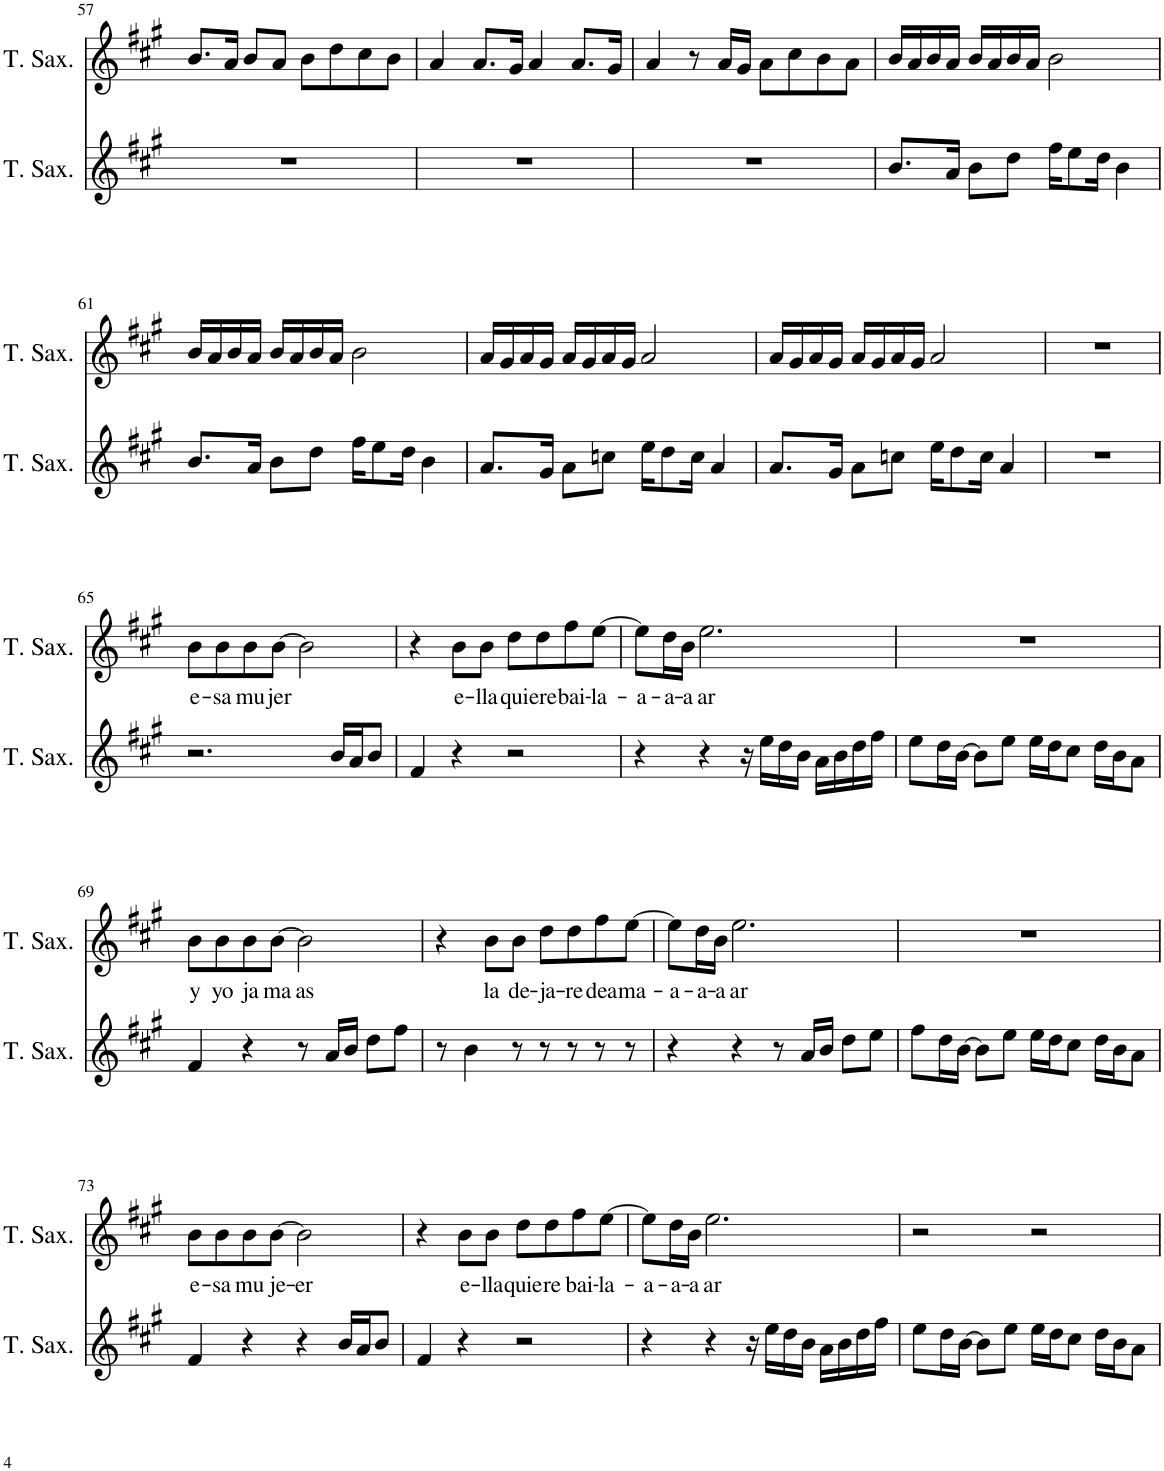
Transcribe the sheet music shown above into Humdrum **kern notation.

**kern	**kern	**text
*part2	*part1	*part1
*staff2	*staff1	*staff1
*I"Tenor Saxophone	*I"Tenor Saxophone	*
*I'T. Sax.	*I'T. Sax.	*
!!LO:PB:g=z
*clefG2	*clefG2	*
*Trd8c14	*Trd8c14	*
*k[f#c#g#]	*k[f#c#g#]	*
*M4/4	*M4/4	*
=57	=57	=57
1r	8.b/L	.
.	16a/Jk	.
.	8b/L	.
.	8a/J	.
.	8b\L	.
.	8dd\	.
.	8cc#\	.
.	8b\J	.
=58	=58	=58
1r	4a/	.
.	8.a/L	.
.	16g#/Jk	.
.	4a/	.
.	8.a/L	.
.	16g#/Jk	.
=59	=59	=59
1r	4a/	.
.	8r	.
.	16a/LL	.
.	16g#/JJ	.
.	8a\L	.
.	8cc#\	.
.	8b\	.
.	8a\J	.
=60	=60	=60
8.b/L	16b/LL	.
.	16a/	.
.	16b/	.
16a/Jk	16a/JJ	.
8b\L	16b/LL	.
.	16a/	.
8dd\J	16b/	.
.	16a/JJ	.
16ff#\KL	2b\	.
8ee\	.	.
16dd\Jk	.	.
4b\	.	.
!!LO:LB:g=z
=61	=61	=61
8.b/L	16b/LL	.
.	16a/	.
.	16b/	.
16a/Jk	16a/JJ	.
8b\L	16b/LL	.
.	16a/	.
8dd\J	16b/	.
.	16a/JJ	.
16ff#\KL	2b\	.
8ee\	.	.
16dd\Jk	.	.
4b\	.	.
=62	=62	=62
8.a/L	16a/LL	.
.	16g#/	.
.	16a/	.
16g#/Jk	16g#/JJ	.
8a\L	16a/LL	.
.	16g#/	.
8ccn\J	16a/	.
.	16g#/JJ	.
16ee\KL	2a/	.
8dd\	.	.
16cc\Jk	.	.
4a/	.	.
=63	=63	=63
8.a/L	16a/LL	.
.	16g#/	.
.	16a/	.
16g#/Jk	16g#/JJ	.
8a\L	16a/LL	.
.	16g#/	.
8ccn\J	16a/	.
.	16g#/JJ	.
16ee\KL	2a/	.
8dd\	.	.
16cc\Jk	.	.
4a/	.	.
=64	=64	=64
1r	1r	.
!!LO:LB:g=z
=65	=65	=65
!	!	!LO:LY:b
2.r	8b\L	e-
!	!	!LO:LY:b
.	8b\	-sa
!	!	!LO:LY:b
.	8b\	mu-
!	!	!LO:LY:b
.	[8b\J	-jer
.	2b\]	.
16b/LL	.	.
16a/J	.	.
8b/J	.	.
=66	=66	=66
4f#/	4r	.
!	!	!LO:LY:b
4r	8b\L	e-
!	!	!LO:LY:b
.	8b\J	-lla
!	!	!LO:LY:b
2r	8dd\L	qui-
!	!	!LO:LY:b
.	8dd\	-ere
!	!	!LO:LY:b
.	8ff#\	bai-
!	!	!LO:LY:b
.	[8ee\J	-la-
=67	=67	=67
!	!	!LO:LY:b
4r	8ee\L]	-a-
!	!	!LO:LY:b
.	16dd\L	-a-
!	!	!LO:LY:b
.	16b\JJ	-a-
!	!	!LO:LY:b
4r	2.ee\	-ar
16r	.	.
16ee\LL	.	.
16dd\	.	.
16b\JJ	.	.
16a\LL	.	.
16b\	.	.
16dd\	.	.
16ff#\JJ	.	.
=68	=68	=68
8ee\L	1r	.
16dd\L	.	.
[16b\JJ	.	.
8b\L]	.	.
8ee\J	.	.
16ee\LL	.	.
16dd\J	.	.
8cc#\J	.	.
16dd\LL	.	.
16b\J	.	.
8a\J	.	.
!!LO:LB:g=z
=69	=69	=69
!	!	!LO:LY:b
4f#/	8b\L	y
!	!	!LO:LY:b
.	8b\	yo
!	!	!LO:LY:b
4r	8b\	ja-
!	!	!LO:LY:b
.	[8b\J	-ma-
!	!	!LO:LY:b
8r	2b\]	-as
16a/LL	.	.
16b/JJ	.	.
8dd\L	.	.
8ff#\J	.	.
=70	=70	=70
8r	4r	.
4b\	.	.
!	!	!LO:LY:b
.	8b\L	la
!	!	!LO:LY:b
8r	8b\J	de-
!	!	!LO:LY:b
8r	8dd\L	-ja-
!	!	!LO:LY:b
8r	8dd\	-re
!	!	!LO:LY:b
8r	8ff#\	dea-
!	!	!LO:LY:b
8r	[8ee\J	-ma-
=71	=71	=71
!	!	!LO:LY:b
4r	8ee\L]	-a-
!	!	!LO:LY:b
.	16dd\L	-a-
!	!	!LO:LY:b
.	16b\JJ	-a-
!	!	!LO:LY:b
4r	2.ee\	-ar
8r	.	.
16a/LL	.	.
16b/JJ	.	.
8dd\L	.	.
8ee\J	.	.
=72	=72	=72
8ff#\L	1r	.
16dd\L	.	.
[16b\JJ	.	.
8b\L]	.	.
8ee\J	.	.
16ee\LL	.	.
16dd\J	.	.
8cc#\J	.	.
16dd\LL	.	.
16b\J	.	.
8a\J	.	.
!!LO:LB:g=z
=73	=73	=73
!	!	!LO:LY:b
4f#/	8b\L	e-
!	!	!LO:LY:b
.	8b\	-sa
!	!	!LO:LY:b
4r	8b\	mu-
!	!	!LO:LY:b
.	[8b\J	-je-
!	!	!LO:LY:b
4r	2b\]	-er
16b/LL	.	.
16a/J	.	.
8b/J	.	.
=74	=74	=74
4f#/	4r	.
!	!	!LO:LY:b
4r	8b\L	e-
!	!	!LO:LY:b
.	8b\J	-lla
!	!	!LO:LY:b
2r	8dd\L	quie-
!	!	!LO:LY:b
.	8dd\	-re
!	!	!LO:LY:b
.	8ff#\	bai-
!	!	!LO:LY:b
.	[8ee\J	-la-
=75	=75	=75
!	!	!LO:LY:b
4r	8ee\L]	-a-
!	!	!LO:LY:b
.	16dd\L	-a-
!	!	!LO:LY:b
.	16b\JJ	-a-
!	!	!LO:LY:b
4r	2.ee\	-ar
16r	.	.
16ee\LL	.	.
16dd\	.	.
16b\JJ	.	.
16a\LL	.	.
16b\	.	.
16dd\	.	.
16ff#\JJ	.	.
=76	=76	=76
8ee\L	2r	.
16dd\L	.	.
[16b\JJ	.	.
8b\L]	.	.
8ee\J	.	.
16ee\LL	2r	.
16dd\J	.	.
8cc#\J	.	.
16dd\LL	.	.
16b\J	.	.
8a\J	.	.
=	=	=
*-	*-	*-
